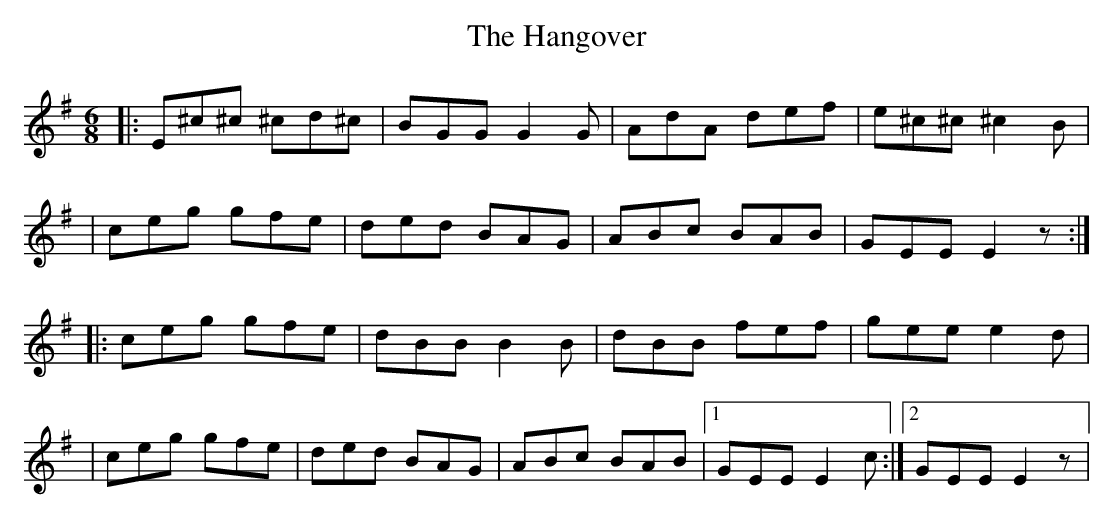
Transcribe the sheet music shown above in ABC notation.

X:1
T: The Hangover
M: 6/8
L: 1/8
K: Emin
|: E^c^c ^cd^c | BGG G2G | AdA def | e^c^c ^c2B|
| ceg gfe | ded BAG | ABc BAB | GEE E2z :|
|: ceg gfe | dBB B2B | dBB fef | gee e2d |
| ceg gfe | ded BAG | ABc BAB |1 GEE E2c :|2 GEE E2z |
